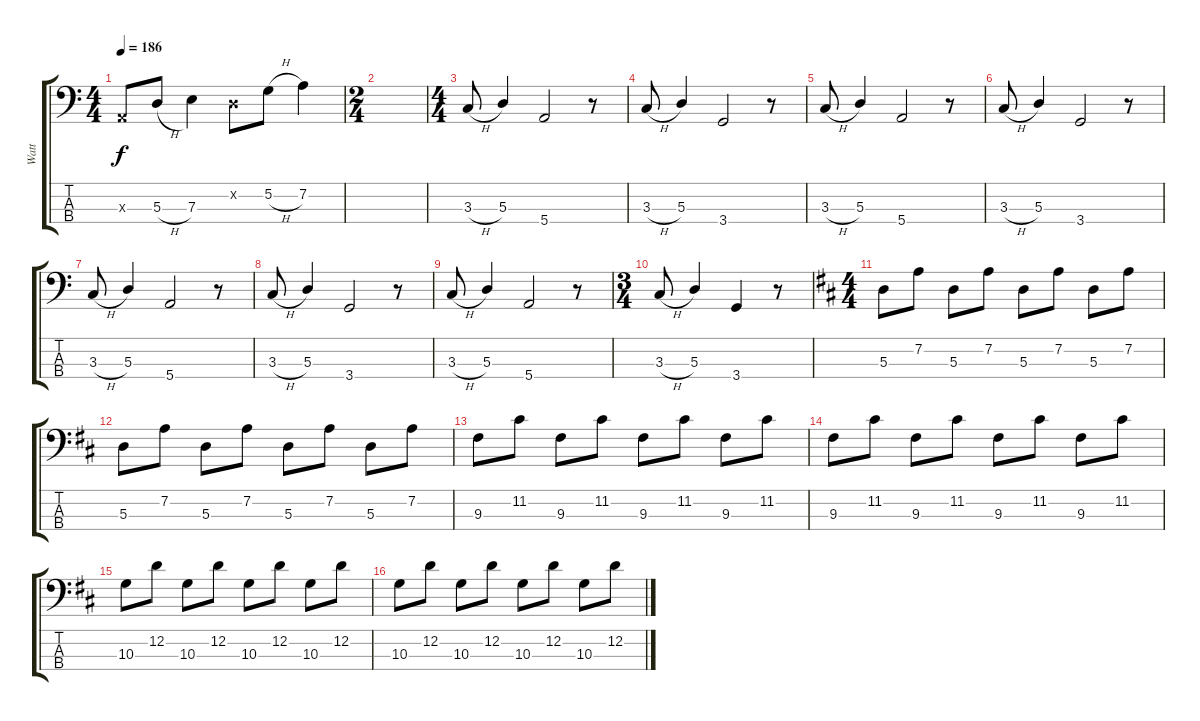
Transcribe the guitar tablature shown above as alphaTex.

\track ("Watt" "Watt") {instrument electricbassfinger}
\staff {score tabs}
\tuning (G2 D2 A1 E1) {hide}
\ts (4 4)
\tempo 186
\clef f4
\ks c
0.3{x}.8{dy f} 5.3{h}.8 7.3.4 0.2{x}.8 5.2{h}.8 7.2.4 |
\ts (2 4)
|
\ts (4 4)
3.3{h}.8{beam Up} 5.3.4{beam Up} 5.4.2 r.8 |
3.3{h}.8 5.3.4{beam Up} 3.4.2 r.8 |
3.3{h}.8 5.3.4{beam Up} 5.4.2 r.8 |
3.3{h}.8 5.3.4{beam Up} 3.4.2 r.8 |
3.3{h}.8 5.3.4{beam Up} 5.4.2 r.8 |
3.3{h}.8 5.3.4{beam Up} 3.4.2 r.8 |
3.3{h}.8 5.3.4{beam Up} 5.4.2 r.8 |
\ts (3 4)
3.3{h}.8 5.3.4{beam Up} 3.4.4 r.8 |
\ts (4 4)
\ks d
5.3.8 7.2.8 5.3.8 7.2.8 5.3.8 7.2.8 5.3.8 7.2.8 |
5.3.8 7.2.8 5.3.8 7.2.8 5.3.8 7.2.8 5.3.8 7.2.8 |
9.3.8 11.2.8 9.3.8 11.2.8 9.3.8 11.2.8 9.3.8 11.2.8 |
9.3.8 11.2.8 9.3.8 11.2.8 9.3.8 11.2.8 9.3.8 11.2.8 |
10.3.8 12.2.8 10.3.8 12.2.8 10.3.8 12.2.8 10.3.8 12.2.8 |
10.3.8 12.2.8 10.3.8 12.2.8 10.3.8 12.2.8 10.3.8 12.2.8
